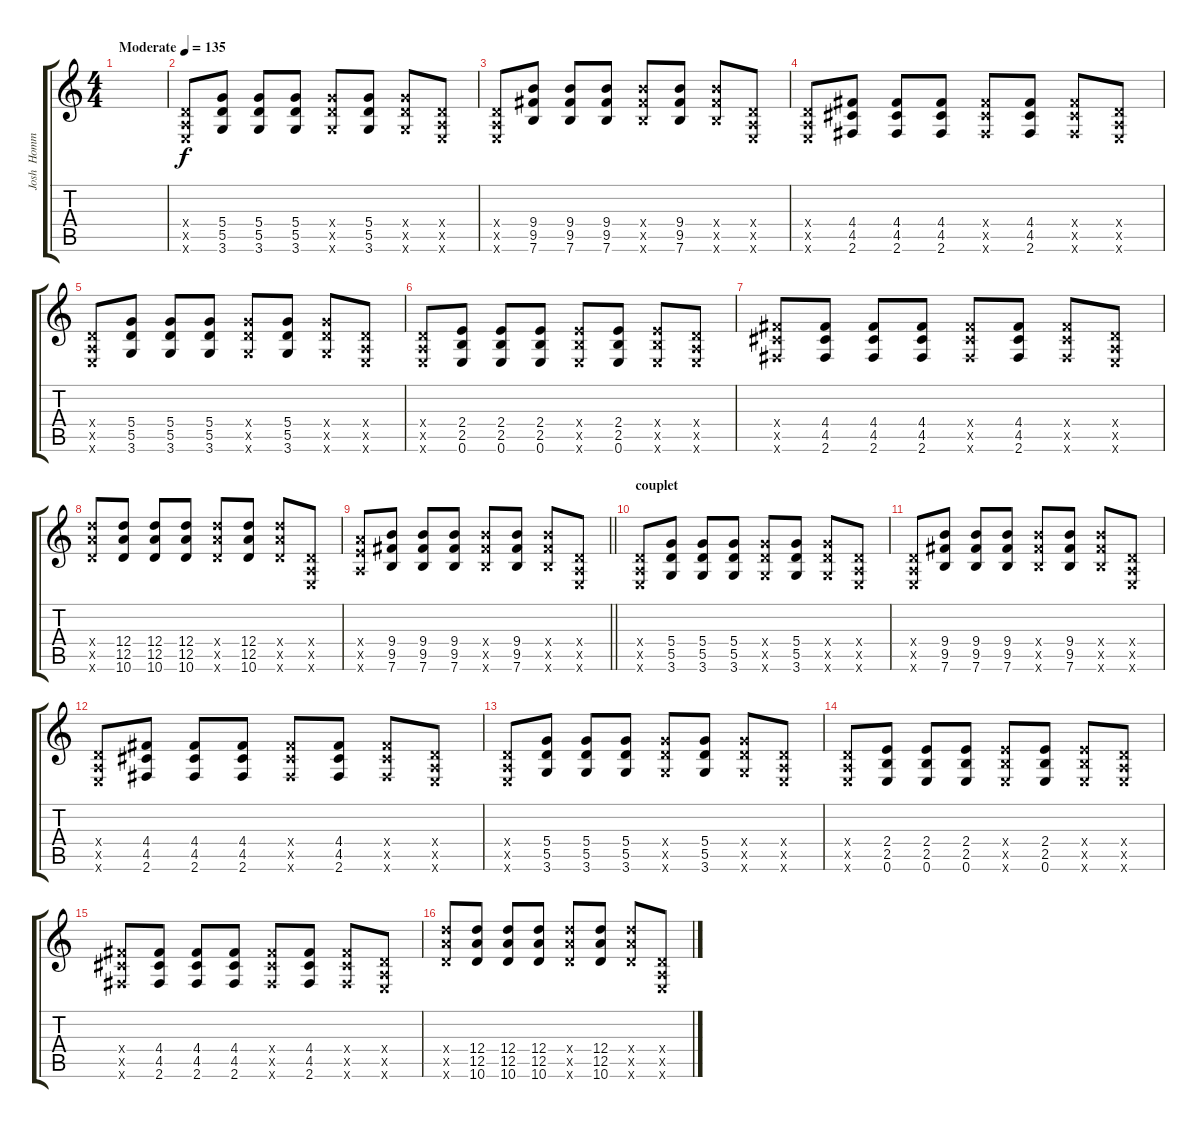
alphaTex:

\track ("Josh  Homme" "Josh  Homm") {instrument distortionguitar}
\staff {score tabs}
\tuning (E4 B3 G3 D3 A2 E2) {hide}
\ts (4 4)
\tempo (135 "Moderate")
\clef g2
\ks c
|
(0.4{x} 0.5{x} 0.6{x}).8 (5.4 5.5 3.6).8 (5.4 5.5 3.6).8 (5.4 5.5 3.6).8 (5.4{x} 5.5{x} 3.6{x}).8 (5.4 5.5 3.6).8 (5.4{x} 5.5{x} 3.6{x}).8 (0.4{x} 0.5{x} 0.6{x}).8 |
(0.4{x} 0.5{x} 0.6{x}).8 (9.4 9.5 7.6).8 (9.4 9.5 7.6).8 (9.4 9.5 7.6).8 (9.4{x} 9.5{x} 7.6{x}).8 (9.4 9.5 7.6).8 (9.4{x} 9.5{x} 7.6{x}).8 (0.4{x} 0.5{x} 0.6{x}).8 |
(0.4{x} 0.5{x} 0.6{x}).8 (4.4 4.5 2.6).8 (4.4 4.5 2.6).8 (4.4 4.5 2.6).8 (4.4{x} 4.5{x} 2.6{x}).8 (4.4 4.5 2.6).8 (4.4{x} 4.5{x} 2.6{x}).8 (0.4{x} 0.5{x} 0.6{x}).8 |
(0.4{x} 0.5{x} 0.6{x}).8 (5.4 5.5 3.6).8 (5.4 5.5 3.6).8 (5.4 5.5 3.6).8 (5.4{x} 5.5{x} 3.6{x}).8 (5.4 5.5 3.6).8 (5.4{x} 5.5{x} 3.6{x}).8 (0.4{x} 0.5{x} 0.6{x}).8 |
(0.4{x} 0.5{x} 0.6{x}).8 (2.4 2.5 0.6).8 (2.4 2.5 0.6).8 (2.4 2.5 0.6).8 (2.4{x} 2.5{x} 0.6{x}).8 (2.4 2.5 0.6).8 (2.4{x} 2.5{x} 0.6{x}).8 (0.4{x} 0.5{x} 0.6{x}).8 |
(4.4{x} 4.5{x} 2.6{x}).8 (4.4 4.5 2.6).8 (4.4 4.5 2.6).8 (4.4 4.5 2.6).8 (4.4{x} 4.5{x} 2.6{x}).8 (4.4 4.5 2.6).8 (4.4{x} 4.5{x} 2.6{x}).8 (0.4{x} 0.5{x} 0.6{x}).8 |
(12.4{x} 12.5{x} 10.6{x}).8 (12.4 12.5 10.6).8 (12.4 12.5 10.6).8 (12.4 12.5 10.6).8 (12.4{x} 12.5{x} 10.6{x}).8 (12.4 12.5 10.6).8 (12.4{x} 12.5{x} 10.6{x}).8 (0.4{x} 0.5{x} 0.6{x}).8 |
\barLineRight lightlight
(7.4{x} 7.5{x} 5.6{x}).8 (9.4 9.5 7.6).8 (9.4 9.5 7.6).8 (9.4 9.5 7.6).8 (9.4{x} 9.5{x} 7.6{x}).8 (9.4 9.5 7.6).8 (9.4{x} 9.5{x} 7.6{x}).8 (0.4{x} 0.5{x} 0.6{x}).8 |
\section ("" "couplet")
(0.4{x} 0.5{x} 0.6{x}).8 (5.4 5.5 3.6).8 (5.4 5.5 3.6).8 (5.4 5.5 3.6).8 (5.4{x} 5.5{x} 3.6{x}).8 (5.4 5.5 3.6).8 (5.4{x} 5.5{x} 3.6{x}).8 (0.4{x} 0.5{x} 0.6{x}).8 |
(0.4{x} 0.5{x} 0.6{x}).8 (9.4 9.5 7.6).8 (9.4 9.5 7.6).8 (9.4 9.5 7.6).8 (9.4{x} 9.5{x} 7.6{x}).8 (9.4 9.5 7.6).8 (9.4{x} 9.5{x} 7.6{x}).8 (0.4{x} 0.5{x} 0.6{x}).8 |
(0.4{x} 0.5{x} 0.6{x}).8 (4.4 4.5 2.6).8 (4.4 4.5 2.6).8 (4.4 4.5 2.6).8 (4.4{x} 4.5{x} 2.6{x}).8 (4.4 4.5 2.6).8 (4.4{x} 4.5{x} 2.6{x}).8 (0.4{x} 0.5{x} 0.6{x}).8 |
(0.4{x} 0.5{x} 0.6{x}).8 (5.4 5.5 3.6).8 (5.4 5.5 3.6).8 (5.4 5.5 3.6).8 (5.4{x} 5.5{x} 3.6{x}).8 (5.4 5.5 3.6).8 (5.4{x} 5.5{x} 3.6{x}).8 (0.4{x} 0.5{x} 0.6{x}).8 |
(0.4{x} 0.5{x} 0.6{x}).8 (2.4 2.5 0.6).8 (2.4 2.5 0.6).8 (2.4 2.5 0.6).8 (2.4{x} 2.5{x} 0.6{x}).8 (2.4 2.5 0.6).8 (2.4{x} 2.5{x} 0.6{x}).8 (0.4{x} 0.5{x} 0.6{x}).8 |
(4.4{x} 4.5{x} 2.6{x}).8 (4.4 4.5 2.6).8 (4.4 4.5 2.6).8 (4.4 4.5 2.6).8 (4.4{x} 4.5{x} 2.6{x}).8 (4.4 4.5 2.6).8 (4.4{x} 4.5{x} 2.6{x}).8 (0.4{x} 0.5{x} 0.6{x}).8 |
(12.4{x} 12.5{x} 10.6{x}).8 (12.4 12.5 10.6).8 (12.4 12.5 10.6).8 (12.4 12.5 10.6).8 (12.4{x} 12.5{x} 10.6{x}).8 (12.4 12.5 10.6).8 (12.4{x} 12.5{x} 10.6{x}).8 (0.4{x} 0.5{x} 0.6{x}).8
